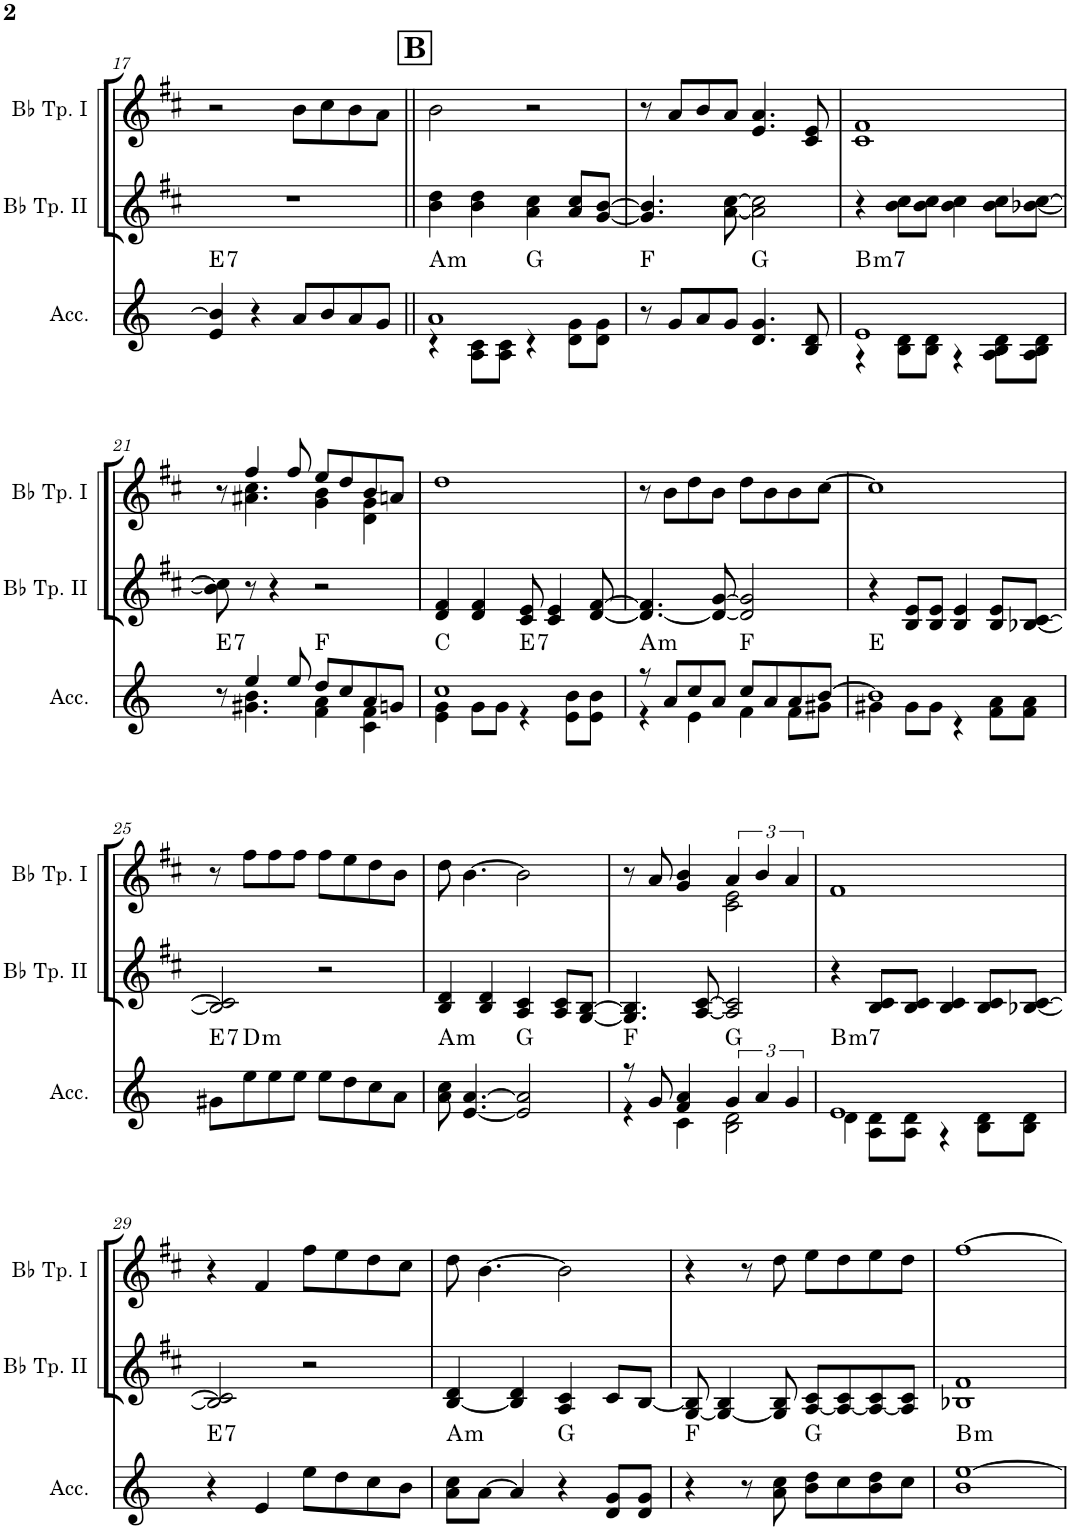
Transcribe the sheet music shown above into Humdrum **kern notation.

**kern	**harte	**kern	**kern
*part3	*part3	*part2	*part1
*staff3	*	*staff2	*staff1
*I"Accordeon	*	*I"Bb Trumpet II	*I"Bb Trumpet I
*I'Acc.	*	*I'Bb Tp. II	*I'Bb Tp. I
!!LO:PB:g=z
*clefG2	*	*clefG2	*clefG2
*	*	*Trd1c2	*Trd1c2
*k[]	*	*k[f#c#]	*k[f#c#]
*M4/4	*	*M4/4	*M4/4
=17	=17	=17	=17
!	!LO:H:kt=7	!	!
4e/ 4b/]	E:7	1r	2r
4r	.	.	.
8a/L	.	.	8b\L
8b/	.	.	8cc#\
8a/	.	.	8b\
8g/J	.	.	8a\J
!!LO:REH:place=s1:a:B:cj:fs=14:t=B
=18||	=18||	=18||	=18||
*^	*	*	*
!	!	!LO:H:kt=m	!	!
1a	4r	A:min	4b\ 4dd\	2b\
.	8A\ 8c\L	.	4b\ 4dd\	.
.	8A\ 8c\J	.	.	.
.	4r	G:maj	4a\ 4cc#\	2r
.	8d\ 8g\L	.	8a/ 8cc#/L	.
.	8d\ 8g\J	.	[8g/ [8b/J	.
*v	*v	*	*	*
=19	=19	=19	=19
8r	F:maj	4.g/] 4.b/]	8r
8g/L	.	.	8a/L
8a/	.	.	8b/
8g/J	.	[8a\ [8cc#\	8a/J
4.d/ 4.g/	G:maj	2a\] 2cc#\]	4.e/ 4.a/
8B/ 8d/	.	.	8c#/ 8e/
=20	=20	=20	=20
*^	*	*	*
!	!	!LO:H:kt=m7	!	!
1e	4r	B:min7	4r	1c# 1f#
.	8B\ 8d\L	.	8b\ 8cc#\L	.
.	8B\ 8d\J	.	8b\ 8cc#\J	.
.	4r	.	4b\ 4cc#\	.
.	8A\ 8B\ 8d\L	.	8b\ 8cc#\L	.
.	8A\ 8B\ 8d\J	.	[8b-X\ [8cc#\J	.
!!LO:LB:g=z
=21	=21	=21	=21	=21
*	*	*	*	*^
!	!	!LO:H:kt=7	!	!	!
8r	8ryy	E:7	8b-\] 8cc#\]	8r	8ryy
4ee/	4.g#X\ 4.b\	.	8r	4ff#/	4.a#X\ 4.cc#\
.	.	.	4r	.	.
8ee/	.	.	.	8ff#/	.
8dd/L	4f\ 4a\	F:maj	2r	8ee/L	4g\ 4b\
8cc/	.	.	.	8dd/	.
8a/	4c\ 4f\	.	.	8b/	4d\ 4g\
8gn/J	.	.	.	8an/J	.
*	*	*	*	*v	*v
=22	=22	=22	=22	=22
1cc	4e\ 4g\	C:maj	4d/ 4f#/	1dd
.	8g\L	.	4d/ 4f#/	.
.	8g\J	.	.	.
!	!	!LO:H:kt=7	!	!
.	4r	E:7	8c#/ 8e/	.
.	.	.	4c#/ 4e/	.
.	8e\ 8b\L	.	.	.
.	8e\ 8b\J	.	[8d/ [8f#/	.
=23	=23	=23	=23	=23
!	!	!LO:H:kt=m	!	!
8r	4r	A:min	4.d/_ 4.f#/]	8r
8a/L	.	.	.	8b\L
8cc/	4e\	.	.	8dd\
8a/J	.	.	8d/_ [8g/	8b\J
8cc/L	4f\	F:maj	2d/] 2g/]	8dd\L
8a/	.	.	.	8b\
8a/	8f\L	.	.	8b\
[8b/J	8g#X\J	.	.	[8cc#\J
=24	=24	=24	=24	=24
1b]	4g#X\	E:maj	4r	1cc#]
.	8g#\L	.	8B/ 8e/L	.
.	8g#\J	.	8B/ 8e/J	.
.	4r	.	4B/ 4e/	.
.	8f\ 8a\L	.	8B/ 8e/L	.
.	8f\ 8a\J	.	[8B-X/ [8c#/J	.
!!LO:LB:g=z
=25	=25	=25	=25	=25
!	!	!LO:H:kt=7	!	!
*v	*v	*	*	*
8g#X\L	E:7	2B-/] 2c#/]	8r
!	!LO:H:kt=m	!	!
8ee\	D:min	.	8ff#\L
8ee\	.	.	8ff#\
8ee\J	.	.	8ff#\J
8ee\L	.	2r	8ff#\L
8dd\	.	.	8ee\
8cc\	.	.	8dd\
8a\J	.	.	8b\J
=26	=26	=26	=26
!	!LO:H:kt=m	!	!
8a\ 8cc\	A:min	4B/ 4d/	8dd\
[4.e/ [4.a/	.	.	[4.b\
.	.	4B/ 4d/	.
2e/] 2a/]	G:maj	4A/ 4c#/	2b\]
.	.	8A/ 8c#/L	.
.	.	[8G/ [8B/J	.
=27	=27	=27	=27
*^	*	*	*^
8r	4r	F:maj	4.G/] 4.B/]	8r	2ryy
8g/	.	.	.	8a/	.
4f/ 4a/	4c\	.	.	4g/ 4b/	.
.	.	.	[8A/ [8c#/	.	.
6g/	2B\ 2d\	G:maj	2A/] 2c#/]	6a/	2c#\ 2e\
6a/	.	.	.	6b/	.
6g/	.	.	.	6a/	.
*	*	*	*	*v	*v
=28	=28	=28	=28	=28
!	!	!LO:H:kt=m7	!	!
1e	4d\	B:min7	4r	1f#
.	8A\ 8d\L	.	8B/ 8c#/L	.
.	8A\ 8d\J	.	8B/ 8c#/J	.
.	4r	.	4B/ 4c#/	.
.	8B\ 8d\L	.	8B/ 8c#/L	.
.	8B\ 8d\J	.	[8B-X/ [8c#/J	.
!!LO:LB:g=z
=29	=29	=29	=29	=29
!	!	!LO:H:kt=7	!	!
*v	*v	*	*	*
4r	E:7	2B-/] 2c#/]	4r
4e/	.	.	4f#/
8ee\L	.	2r	8ff#\L
8dd\	.	.	8ee\
8cc\	.	.	8dd\
8b\J	.	.	8cc#\J
=30	=30	=30	=30
!	!LO:H:kt=m	!	!
8a\ 8cc\L	A:min	[4B/ 4d/	8dd\
[8a\J	.	.	[4.b\
4a/]	.	4B/] 4d/	.
4r	G:maj	4A/ 4c#/	2b\]
8d/ 8g/L	.	8c#/L	.
8d/ 8g/J	.	[8B/J	.
=31	=31	=31	=31
4r	F:maj	[8G/ 8B/]	4r
.	.	4G/_ 4B/	.
8r	.	.	8r
8a\ 8cc\	.	8G/] 8B/	8dd\
8b\ 8dd\L	G:maj	[8A/ 8c#/L	8ee\L
8cc\	.	8A/_ 8c#/	8dd\
8b\ 8dd\	.	8A/_ 8c#/	8ee\
8cc\J	.	8A/] 8c#/J	8dd\J
=32	=32	=32	=32
!	!LO:H:kt=m	!	!
1b [1ee	B:min	1B-X 1f#	[1ff#
=	=	=	=
*-	*-	*-	*-
